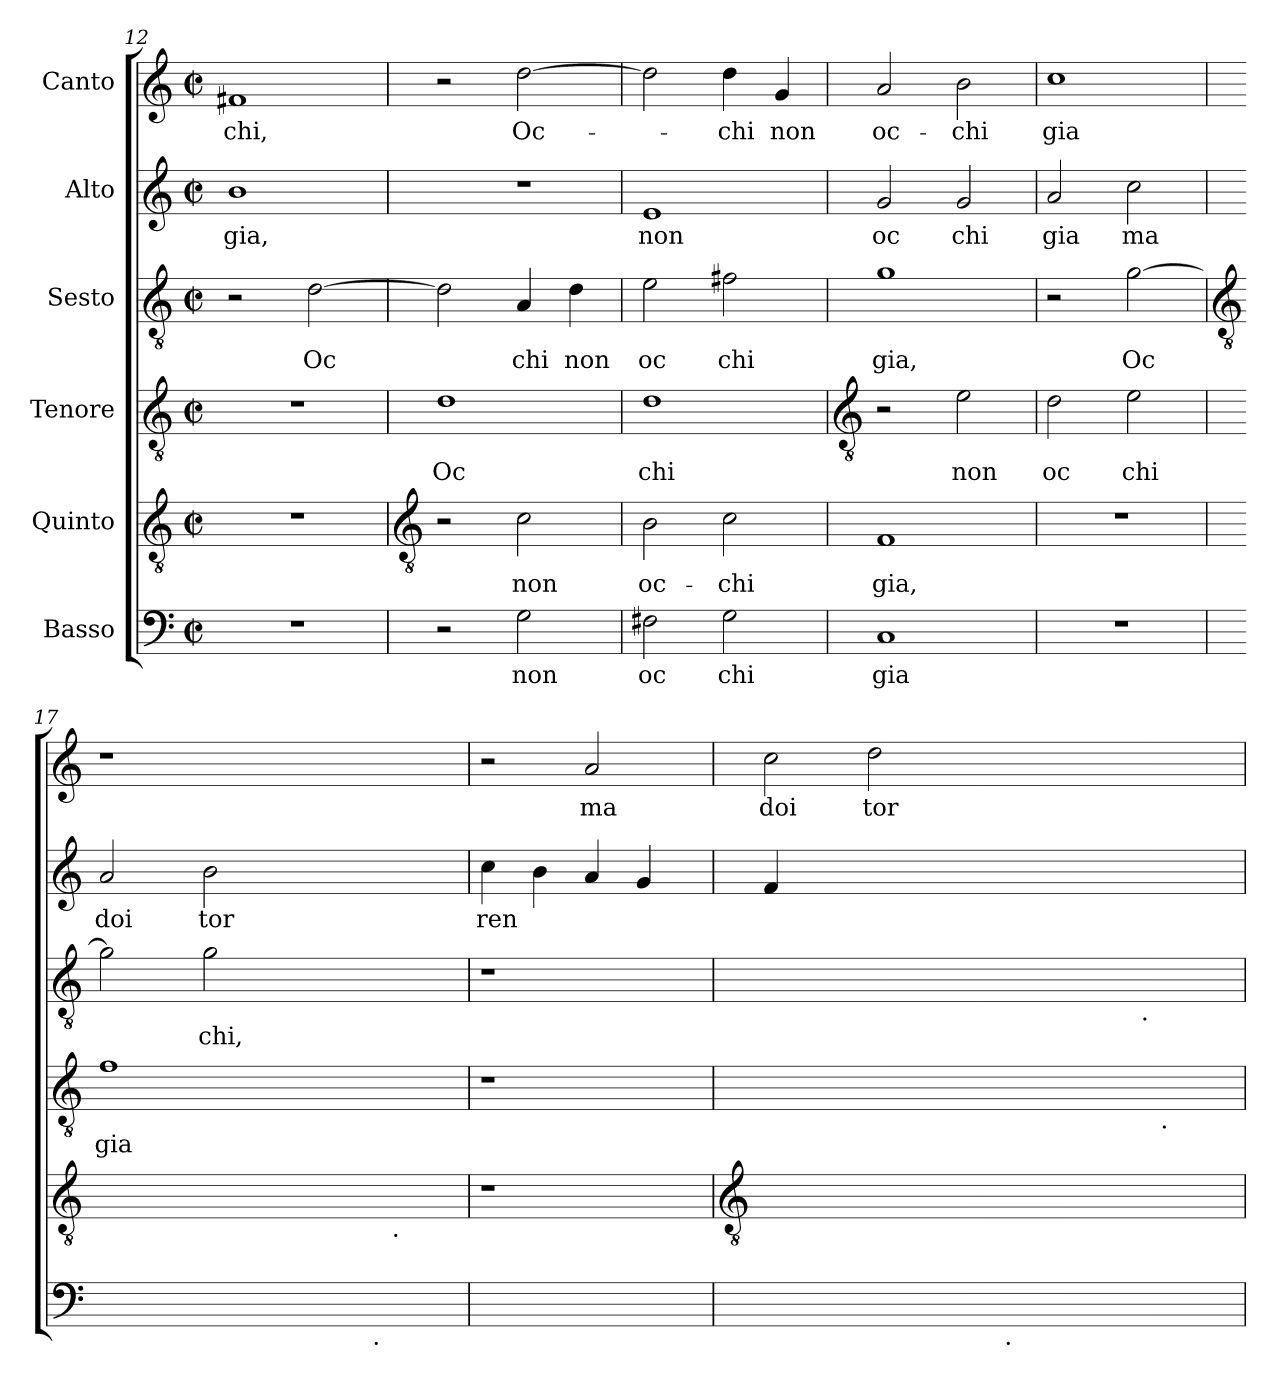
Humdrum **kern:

**kern	**text	**kern	**text	**kern	**text	**kern	**text	**kern	**text	**kern	**text
*part6	*part6	*part5	*part5	*part4	*part4	*part3	*part3	*part2	*part2	*part1	*part1
*staff6	*staff6	*staff5	*staff5	*staff4	*staff4	*staff3	*staff3	*staff2	*staff2	*staff1	*staff1
*I"Basso	*	*I"Quinto	*	*I"Tenore	*	*I"Sesto	*	*I"Alto	*	*I"Canto	*
*clefF4	*	*clefGv2	*	*clefGv2	*	*clefGv2	*	*clefG2	*	*clefG2	*
*k[]	*	*k[]	*	*k[]	*	*k[]	*	*k[]	*	*k[]	*
*C:	*	*C:	*	*C:	*	*C:	*	*C:	*	*C:	*
*M2/2	*	*M2/2	*	*M2/2	*	*M2/2	*	*M2/2	*	*M2/2	*
*met(c|)	*	*met(c|)	*	*met(c|)	*	*met(c|)	*	*met(c|)	*	*met(c|)	*
=12A	=12A	=12A	=12A	=12A	=12A	=12A	=12A	=12A	=12A	=12A	=12A
!	!	!	!	!	!	!	!	!	!LO:LY:b	!	!LO:LY:b
1r	.	1r	.	1r	.	2r	.	1b	gia,	1f#X	-chi,
!	!	!	!	!	!	!	!LO:LY:b	!	!	!	!
.	.	.	.	.	.	[2d\	Oc	.	.	.	.
!!LO:LB:g=z
=13A	=13A	=13A	=13A	=13A	=13A	=13A	=13A	=13A	=13A	=13A	=13A
*	*	*clefGv2	*	*	*	*	*	*	*	*	*
!	!	!	!	!	!LO:LY:b	!	!	!	!	!	!
2r	.	2r	.	1d	Oc	2d\]	.	1r	.	2r	.
!	!LO:LY:b	!	!LO:LY:b	!	!	!	!LO:LY:b	!	!	!	!LO:LY:b
2G\	non	2c\	non	.	.	4A/	chi	.	.	[2dd\	Oc-
!	!	!	!	!	!	!	!LO:LY:b	!	!	!	!
.	.	.	.	.	.	4d\	non	.	.	.	.
!!LO:LB:g=z
=14A	=14A	=14A	=14A	=14A	=14A	=14A	=14A	=14A	=14A	=14A	=14A
!	!LO:LY:b	!	!LO:LY:b	!	!LO:LY:b	!	!LO:LY:b	!	!LO:LY:b	!	!
2F#X\	oc	2B\	oc-	1d	chi	2e\	oc	1e	non	2dd\]	.
!	!LO:LY:b	!	!LO:LY:b	!	!	!	!LO:LY:b	!	!	!	!LO:LY:b
2G\	chi	2c\	-chi	.	.	2f#X\	chi	.	.	4dd\	-chi
!	!	!	!	!	!	!	!	!	!	!	!LO:LY:b
.	.	.	.	.	.	.	.	.	.	4g/	non
!!LO:LB:g=z
=15	=15	=15	=15	=15	=15	=15	=15	=15	=15	=15	=15
*	*	*	*	*clefGv2	*	*	*	*	*	*	*
!	!LO:LY:b	!	!LO:LY:b	!	!	!	!LO:LY:b	!	!LO:LY:b	!	!LO:LY:b
1C	gia	1F	gia,	2r	.	1g	gia,	2g/	oc	2a/	oc-
!	!	!	!	!	!LO:LY:b	!	!	!	!LO:LY:b	!	!LO:LY:b
.	.	.	.	2e\	non	.	.	2g/	chi	2b\	-chi
!!LO:LB:g=z
=16	=16	=16	=16	=16	=16	=16	=16	=16	=16	=16	=16
!	!	!	!	!	!LO:LY:b	!	!	!	!LO:LY:b	!	!LO:LY:b
1r	.	1r	.	2d\	oc	2r	.	2a/	gia	1cc	gia
!	!	!	!	!	!LO:LY:b	!	!LO:LY:b	!	!LO:LY:b	!	!
.	.	.	.	2e\	chi	[2g\	Oc	2cc\	ma	.	.
!!LO:LB:g=z
=17	=17	=17	=17	=17	=17	=17	=17	=17	=17	=17	=17
*	*	*	*	*	*	*clefGv2	*	*	*	*	*
!	!	!	!	!	!LO:LY:b	!	!	!	!LO:LY:b	!	!
4ryy	.	4ryy	.	1f	gia	2g\]	.	2a/	doi	1r	.
4ryy	.	4ryy	.	.	.	.	.	.	.	.	.
!	!	!	!	!	!	!	!LO:LY:b	!	!LO:LY:b	!	!
4ryy	.	4ryy	.	.	.	2g\	chi,	2b\	tor	.	.
32ryy	.	64ryy	.	.	.	.	.	.	.	.	.
.	.	64ryy	.	.	.	.	.	.	.	.	.
32ryy	.	64ryy	.	.	.	.	.	.	.	.	.
.	.	64ryy	.	.	.	.	.	.	.	.	.
32ryy	.	64ryy	.	.	.	.	.	.	.	.	.
.	.	64ryy	.	.	.	.	.	.	.	.	.
32ryy	.	64ryy	.	.	.	.	.	.	.	.	.
.	.	64ryy	.	.	.	.	.	.	.	.	.
32ryy	.	64ryy	.	.	.	.	.	.	.	.	.
.	.	64ryy	.	.	.	.	.	.	.	.	.
32ryy	.	64ryy	.	.	.	.	.	.	.	.	.
.	.	64ryy	.	.	.	.	.	.	.	.	.
!LO:TX:b:t=.	!	!	!	!	!	!	!	!	!	!	!
32ryy	.	64ryy	.	.	.	.	.	.	.	.	.
.	.	64ryy	.	.	.	.	.	.	.	.	.
!	!	!LO:TX:b:t=.	!	!	!	!	!	!	!	!	!
4ryy	.	64ryy	.	.	.	.	.	.	.	.	.
.	.	4ryy	.	.	.	.	.	.	.	.	.
.	.	.	.	8...ryy	.	8...ryy	.	8...ryy	.	8...ryy	.
64ryy	.	.	.	.	.	.	.	.	.	.	.
=18	=18	=18	=18	=18	=18	=18	=18	=18	=18	=18	=18
!	!	!	!	!	!	!	!	!	!LO:LY:b	!	!
4ryy	.	1r	.	1r	.	1r	.	4cc\	ren	2r	.
4ryy	.	.	.	.	.	.	.	4b\	.	.	.
!	!	!	!	!	!	!	!	!	!	!	!LO:LY:b
4ryy	.	.	.	.	.	.	.	4a/	.	2a/	ma
32ryy	.	.	.	.	.	.	.	4g/	.	.	.
4ryy	.	.	.	.	.	.	.	.	.	.	.
.	.	32ryy	.	32ryy	.	32ryy	.	32ryy	.	32ryy	.
!!LO:LB:g=z
=19	=19	=19	=19	=19	=19	=19	=19	=19	=19	=19	=19
*	*	*clefGv2	*	*	*	*	*	*	*	*	*
!	!	!	!	!	!	!	!	!	!	!	!LO:LY:b
4ryy	.	4ryy	.	4ryy	.	4ryy	.	4f/	.	2cc\	doi
4ryy	.	4ryy	.	4ryy	.	4ryy	.	2ryy	.	.	.
!	!	!	!	!	!	!	!	!	!	!	!LO:LY:b
64ryy	.	4ryy	.	4ryy	.	4ryy	.	.	.	2dd\	tor
64ryy	.	.	.	.	.	.	.	.	.	.	.
64ryy	.	.	.	.	.	.	.	.	.	.	.
64ryy	.	.	.	.	.	.	.	.	.	.	.
64ryy	.	.	.	.	.	.	.	.	.	.	.
64ryy	.	.	.	.	.	.	.	.	.	.	.
64ryy	.	.	.	.	.	.	.	.	.	.	.
64ryy	.	.	.	.	.	.	.	.	.	.	.
64ryy	.	.	.	.	.	.	.	.	.	.	.
64ryy	.	.	.	.	.	.	.	.	.	.	.
64ryy	.	.	.	.	.	.	.	.	.	.	.
64ryy	.	.	.	.	.	.	.	.	.	.	.
64ryy	.	.	.	.	.	.	.	.	.	.	.
64ryy	.	.	.	.	.	.	.	.	.	.	.
!LO:TX:b:t=.	!	!	!	!	!	!	!	!	!	!	!
64ryy	.	.	.	.	.	.	.	.	.	.	.
4ryy	.	.	.	.	.	.	.	.	.	.	.
.	.	64ryy	.	64ryy	.	32ryy	.	64%31ryy	.	.	.
.	.	4ryy	.	64ryy	.	.	.	.	.	.	.
.	.	.	.	64ryy	.	32ryy	.	.	.	.	.
.	.	.	.	64ryy	.	.	.	.	.	.	.
.	.	.	.	64ryy	.	32ryy	.	.	.	.	.
.	.	.	.	64ryy	.	.	.	.	.	.	.
.	.	.	.	64ryy	.	32ryy	.	.	.	.	.
.	.	.	.	64ryy	.	.	.	.	.	.	.
.	.	.	.	64ryy	.	32ryy	.	.	.	.	.
.	.	.	.	64ryy	.	.	.	.	.	.	.
.	.	.	.	64ryy	.	32ryy	.	.	.	.	.
.	.	.	.	64ryy	.	.	.	.	.	.	.
!	!	!	!	!	!	!LO:TX:b:t=.	!	!	!	!	!
.	.	.	.	64ryy	.	32ryy	.	.	.	.	.
.	.	.	.	64ryy	.	.	.	.	.	.	.
!	!	!	!	!LO:TX:b:t=.	!	!	!	!	!	!	!
.	.	.	.	64ryy	.	4ryy	.	.	.	.	.
4ryy	.	.	.	4ryy	.	.	.	.	.	.	.
.	.	.	.	.	.	.	.	.	.	8...ryy	.
.	.	8..ryy	.	.	.	.	.	.	.	.	.
.	.	.	.	.	.	64ryy	.	.	.	.	.
=	=	=	=	=	=	=	=	=	=	=	=
*-	*-	*-	*-	*-	*-	*-	*-	*-	*-	*-	*-
